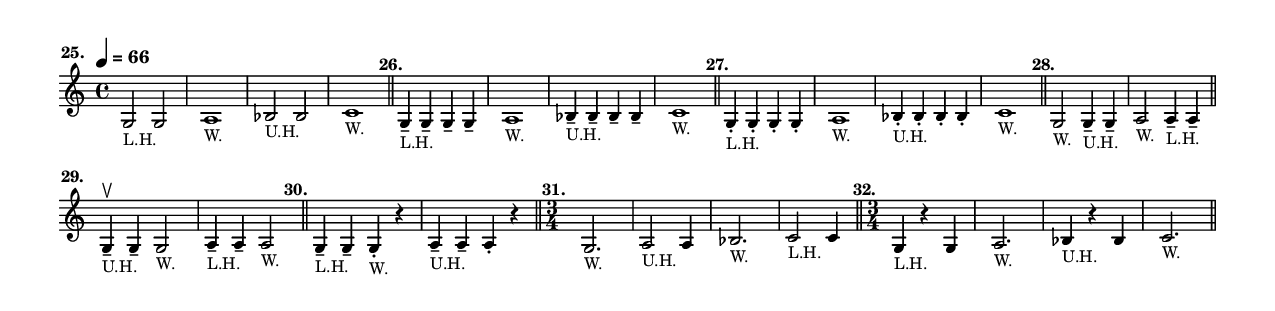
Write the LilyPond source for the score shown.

\version "2.24.1"
\language "english"
\paper {
	#(set-paper-size "letter")
}

\score {
	\layout {
		indent = #0
		\context {
			\Score
			\omit BarNumber
		}
	}
	\new Staff \with {
		\magnifyStaff #5/7
	}{
		\relative {
			\key c \major 
			\time 4/4
			\tempo \markup \tiny \concat { \note {4} #1 " = 66"}
			g2 _\markup \teeny "L.H." ^\markup \translate #'(-6 . 0) \bold "25." g2
			| a1 _\markup \teeny "W."
			| bf2 _\markup \teeny "U.H." bf2
			| c1 _\markup \teeny "W."
			\bar "||"
			| g4 -- _\markup \teeny "L.H." ^\markup \translate #'(-2 . 0) \bold "26." g4 -- g4 -- g4 --
			| a1 _\markup \teeny "W."
			| bf4 -- _\markup \teeny "U.H." bf4 -- bf4 -- bf4 --
			| c1 _\markup \teeny "W."
			\bar "||"
			| g4 -. _\markup \teeny "L.H." ^\markup \translate #'(-2 . 0) \bold "27." g4 -. g4 -. g4 -.
			| a1 _\markup \teeny "W."
			| bf4 -. _\markup \teeny "U.H." bf4 -. bf4 -. bf4 -.
			| c1 _\markup \teeny "W."
			\bar "||"
			| g2 ^\markup \translate #'(-2 . 0) \bold "28." _\markup \teeny "W." g4 -- _\markup \teeny "U.H." g4 --
			| a2 _\markup \teeny "W." a4 -- _\markup \teeny "L.H." a4 --
			\break
			\bar "||"
			| g4 -- ^\markup \translate #'(-4 . 0) \bold "29." _\markup \teeny "U.H." \upbow g4 -- g2 _\markup \teeny "W."
			| a4 -- _\markup \teeny "L.H." a4 -- a2 _\markup \teeny "W."
			\bar "||"
			| g4 -- ^\markup \translate #'(-3 . 0) \bold "30." _\markup \teeny "L.H." g4 -- g4 -. _\markup \teeny "W." r4
			| a4 -- _\markup \teeny "U.H." a4 -- a4 -. r4
			\bar "||"
			\time 3/4
			| g2. ^\markup \translate #'(-4 . 0) \bold "31." _\markup \teeny "W."
			| a2 _\markup \teeny "U.H." a4
			| bf2. _\markup \teeny "W."
			| c2 _\markup \teeny "L.H." c4
			\bar "||"
			\time 3/4
			| g4 ^\markup \translate #'(-4 . 0) \bold "32." _\markup \teeny "L.H." r4 g4
			| a2. _\markup \teeny "W."
			| bf4 _\markup \teeny "U.H." r4 bf4
			| c2. _\markup \teeny "W."
			\bar "||"
		}
	}
}
